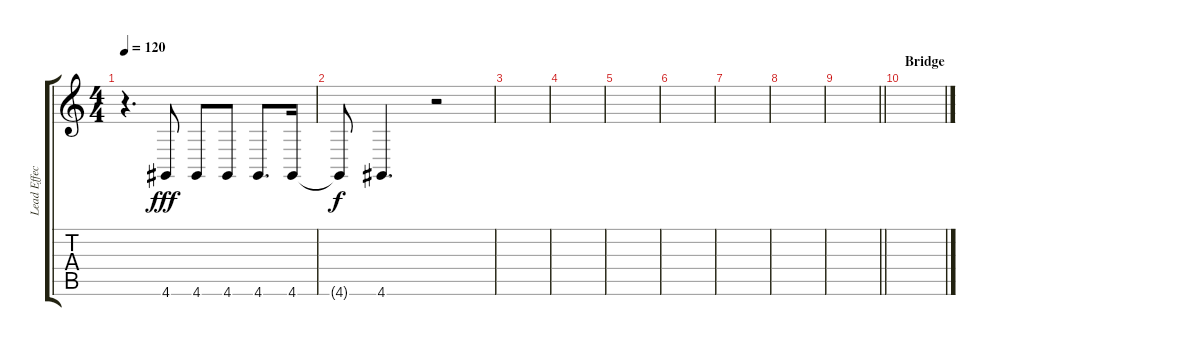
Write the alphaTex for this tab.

\track ("Lead Effect" "Lead Effec") {instrument gunshot}
\staff {score tabs}
\tuning (E4 B3 G3 D3 A2 E2) {hide}
\ts (4 4)
\tempo 120
\clef g2
\ks c
r.4{d dy fff} 4.6.8 4.6.8 4.6.8 4.6.8{d} 4.6.16 |
4.6{t}.8{dy f} 4.6.4{d} r.2 |
|
|
|
|
|
|
\barLineRight lightlight
|
\section ("" "Bridge")
